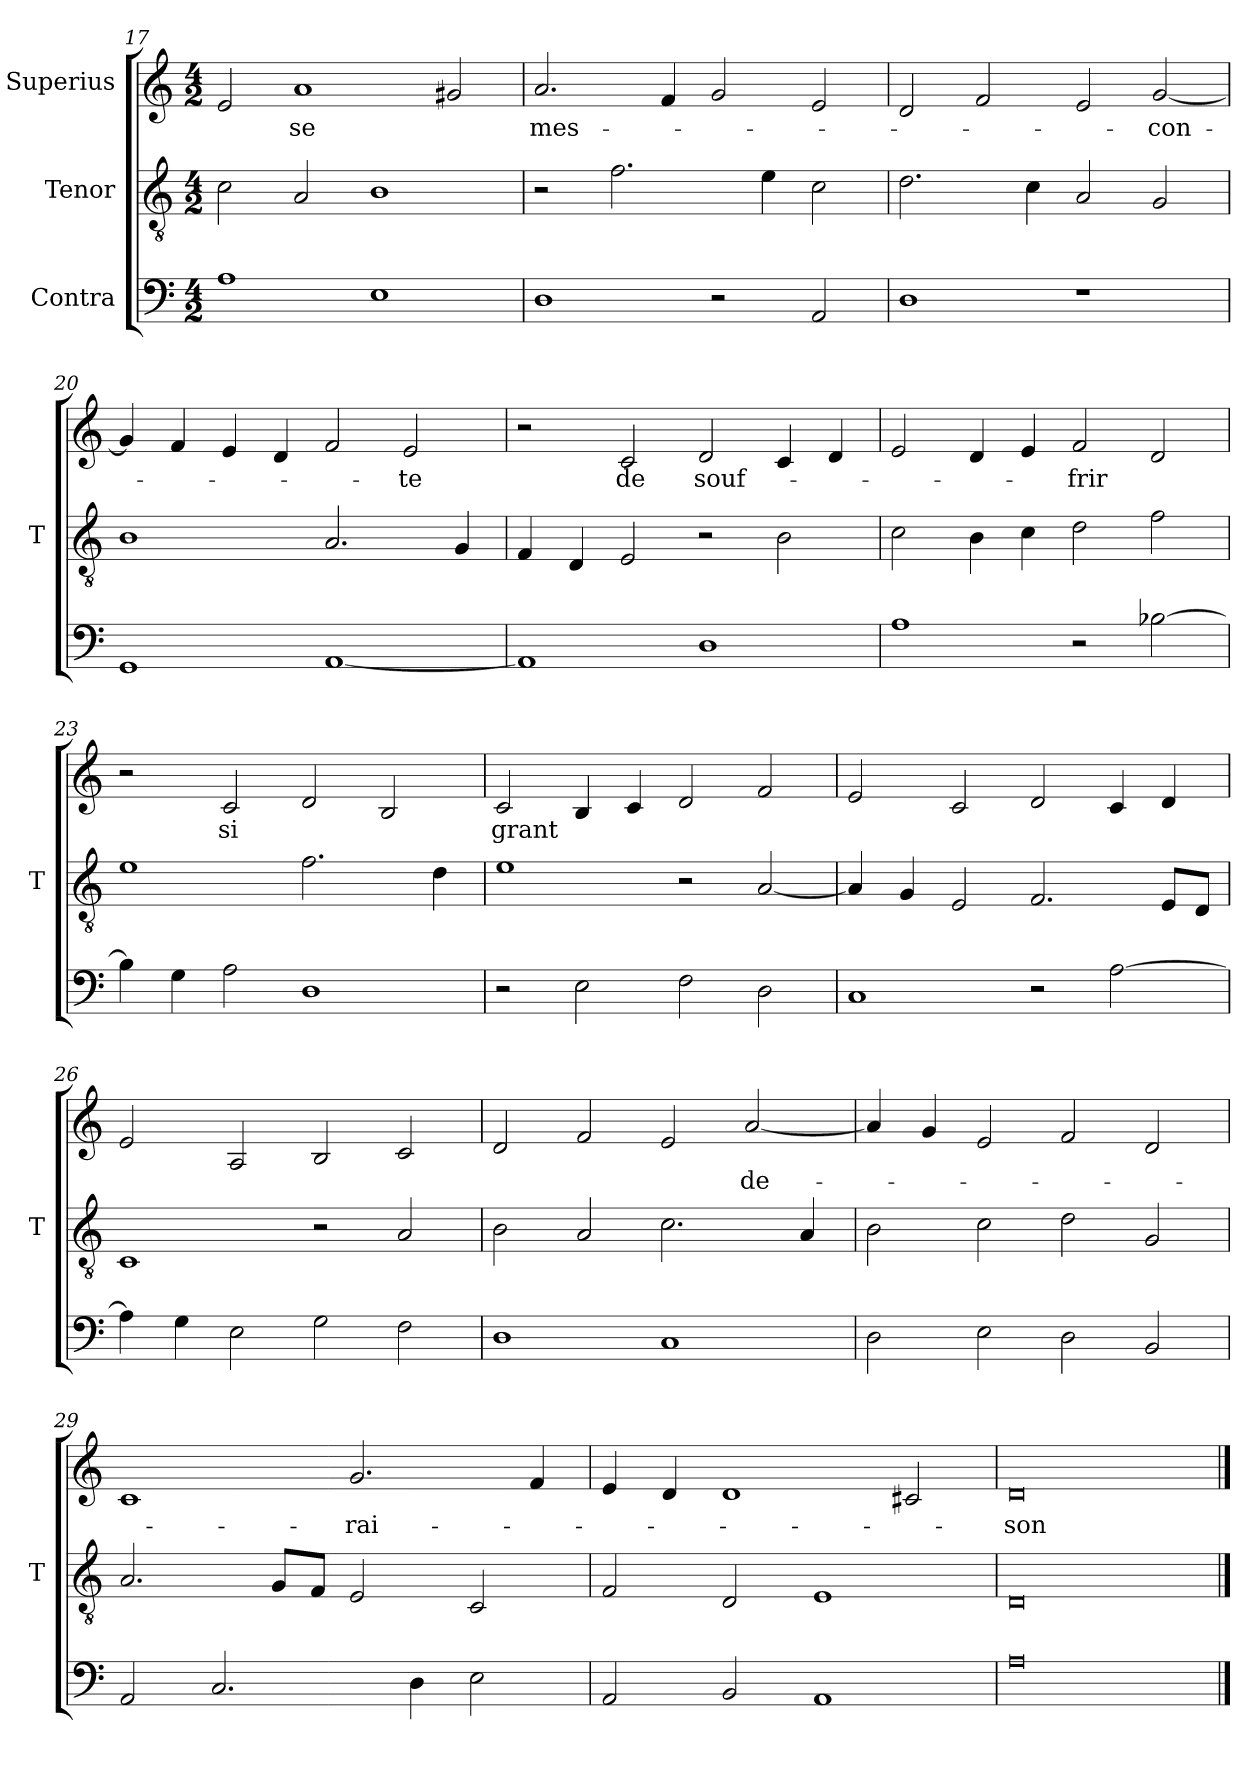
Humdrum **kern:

**kern	**kern	**kern	**text
*part3	*part2	*part1	*part1
*staff3	*staff2	*staff1	*staff1
*I"Contra	*I"Tenor	*I"Superius	*
*	*I'T	*	*
*clefF4	*clefGv2	*clefG2	*
*M4/2	*M4/2	*M4/2	*
=17	=17	=17	=17
1A	2c	2e	.
.	2A	1a	-se
1E	1B	.	.
.	.	2g#X	.
=18	=18	=18	=18
1D	2r	2.a	mes-
.	2.f	.	.
.	.	4f	.
2r	.	2g	.
.	4e	.	.
2AA	2c	2e	.
=19	=19	=19	=19
1D	2.d	2d	.
.	.	2f	.
.	4c	.	.
1r	2A	2e	.
.	2G	[2g	-con-
=20	=20	=20	=20
1GG	1B	4g]	.
.	.	4f	.
.	.	4e	.
.	.	4d	.
[1AA	2.A	2f	.
.	.	2e	-te
.	4G	.	.
=21	=21	=21	=21
1AA]	4F	2r	.
.	4D	.	.
.	2E	2c	-de
1D	2r	2d	souf-
.	2B	4c	.
.	.	4d	.
=22	=22	=22	=22
1A	2c	2e	.
.	4B	4d	.
.	4c	4e	.
2r	2d	2f	-frir
[2B-X	2f	2d	.
=23	=23	=23	=23
4B-]	1e	2r	.
4G	.	.	.
2A	.	2c	-si
1D	2.f	2d	.
.	.	2B	.
.	4d	.	.
=24	=24	=24	=24
2r	1e	2c	-grant
2E	.	4B	.
.	.	4c	.
2F	2r	2d	.
2D	[2A	2f	.
=25	=25	=25	=25
1C	4A]	2e	.
.	4G	.	.
.	2E	2c	.
2r	2.F	2d	.
[2A	.	4c	.
.	8E/L	4d	.
.	8D/J	.	.
=26	=26	=26	=26
4A]	1C	2e	.
4G	.	.	.
2E	.	2A	.
2G	2r	2B	.
2F	2A	2c	.
=27	=27	=27	=27
1D	2B	2d	.
.	2A	2f	.
1C	2.c	2e	.
.	.	[2a	de-
.	4A	.	.
=28	=28	=28	=28
2D	2B	4a]	.
.	.	4g	.
2E	2c	2e	.
2D	2d	2f	.
2BB	2G	2d	.
=29	=29	=29	=29
2AA	2.A	1c	.
2.C	.	.	.
.	8G/L	.	.
.	8F/J	.	.
.	2E	2.g	-rai-
4D	.	.	.
2E	2C	.	.
.	.	4f	.
=30	=30	=30	=30
2AA	2F	4e	.
.	.	4d	.
2BB	2D	1d	.
1AA	1E	.	.
.	.	2c#X	.
=31	=31	=31	=31
0A	0D	0d	-son
==	==	==	==
*-	*-	*-	*-
